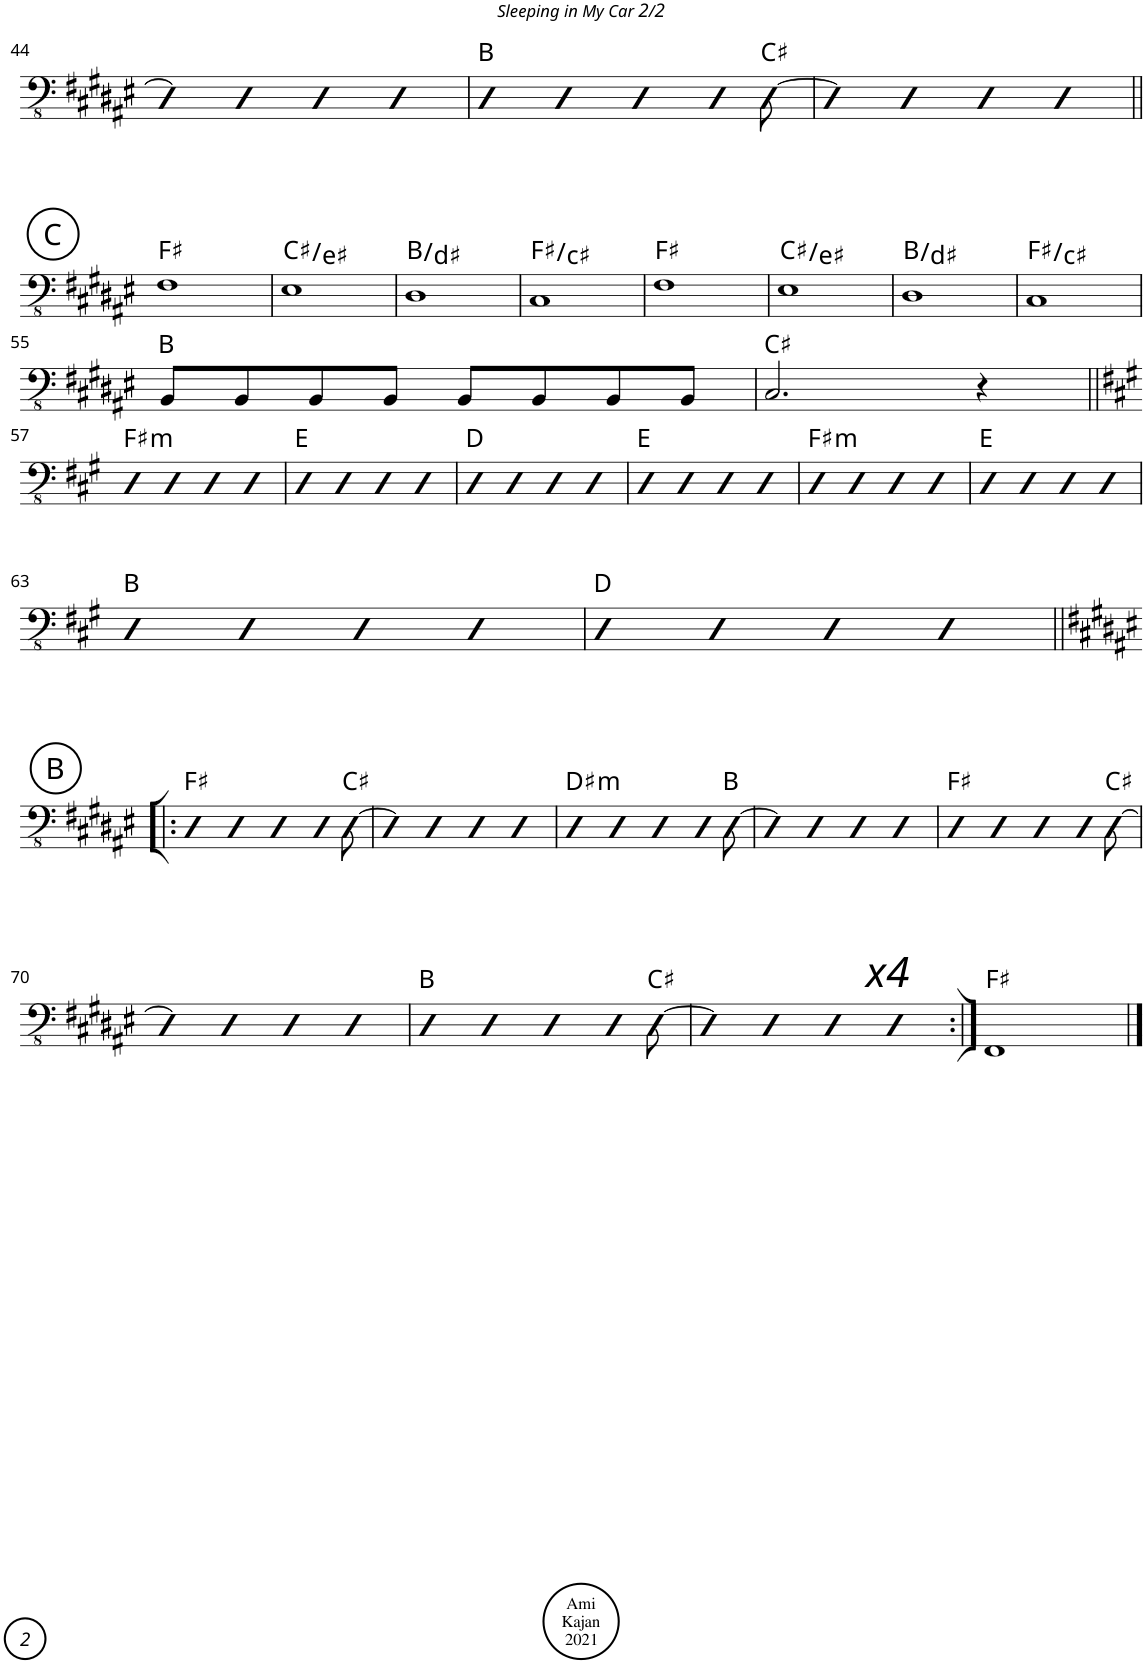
**kern	**harte
*part1	*part1
*staff1	*
*I"Acoustic Bass	*
*I'Bass	*
!!LO:PB:g=z
*clefFv4	*
*k[f#c#g#d#a#e#]	*
*M4/4	*
*met(c)	*
=44	=44
4DD#]	.
4DD#	.
4DD#	.
4DD#	.
=45	=45
4DD#	B:maj
4DD#	.
4DD#	.
8DD#	.
[8DD#\	C#:maj
=46	=46
4DD#]	.
4DD#	.
4DD#	.
4DD#	.
!!LO:LB:g=z
!!LO:REH:place=s1:a:cj:enc=circle:fs=14:t=C
=47||	=47||
1FF#	F#:maj
=48	=48
1EE#	C#:maj/3
=49	=49
1DD#	B:maj/3
=50	=50
1CC#	F#:maj/5
=51	=51
1FF#	F#:maj
=52	=52
1EE#	C#:maj/3
=53	=53
1DD#	B:maj/3
=54	=54
1CC#	F#:maj/5
!!LO:LB:g=z
=55	=55
8BBB/L	B:maj
8BBB/	.
8BBB/	.
8BBB/J	.
8BBB/L	.
8BBB/	.
8BBB/	.
8BBB/J	.
=56	=56
2.CC#/	C#:maj
4r	.
!!LO:LB:g=z
=57||	=57||
*k[f#c#g#]	*
!	!LO:H:kt=m
4DD	F#:min
4DD	.
4DD	.
4DD	.
=58	=58
4DD	E:maj
4DD	.
4DD	.
4DD	.
=59	=59
4DD	D:maj
4DD	.
4DD	.
4DD	.
=60	=60
4DD	E:maj
4DD	.
4DD	.
4DD	.
=61	=61
!	!LO:H:kt=m
4DD	F#:min
4DD	.
4DD	.
4DD	.
=62	=62
4DD	E:maj
4DD	.
4DD	.
4DD	.
!!LO:LB:g=z
=63	=63
4DD	B:maj
4DD	.
4DD	.
4DD	.
=64	=64
4DD	D:maj
4DD	.
4DD	.
4DD	.
!!LO:LB:g=z
!!LO:REH:place=s1:a:cj:enc=circle:fs=14:t=B
=65!|:	=65!|:
*k[f#c#g#d#a#e#]	*
4DD#	F#:maj
4DD#	.
4DD#	.
8DD#	.
[8DD#\	C#:maj
=66	=66
4DD#]	.
4DD#	.
4DD#	.
4DD#	.
=67	=67
!	!LO:H:kt=m
4DD#	D#:min
4DD#	.
4DD#	.
8DD#	.
[8DD#\	B:maj
=68	=68
4DD#]	.
4DD#	.
4DD#	.
4DD#	.
=69	=69
4DD#	F#:maj
4DD#	.
4DD#	.
8DD#	.
[8DD#\	C#:maj
!!LO:LB:g=z
=70	=70
4DD#]	.
4DD#	.
4DD#	.
4DD#	.
=71	=71
4DD#	B:maj
4DD#	.
4DD#	.
8DD#	.
[8DD#\	C#:maj
=72	=72
4DD#]	.
4DD#	.
4DD#	.
!LO:TX:a:i:t=x4	!
4DD#	.
=73:|!	=73:|!
1FFF#	F#:maj
==	==
*-	*-
